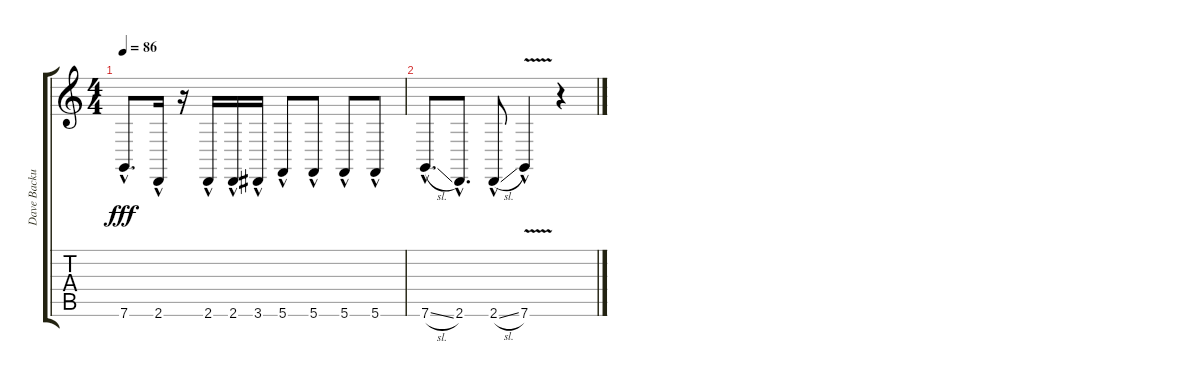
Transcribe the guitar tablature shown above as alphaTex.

\track ("Dave Backup" "Dave Backu") {instrument trumpet}
\staff {score tabs}
\tuning (D4 A3 F3 C3 G2 C2) {hide}
\ts (4 4)
\tempo 86
\clef g2
\ks c
7.6{hac}.8{d dy fff} 2.6{hac}.16 r.16 2.6{hac}.16 2.6{hac}.16 3.6{hac}.16 5.6{hac}.8 5.6{hac}.8 5.6{hac}.8 5.6{hac}.8 |
7.6{sl hac}.8{d} 2.6{hac}.8{d} 2.6{sl hac}.8 7.6{v hac}.4 r.4
